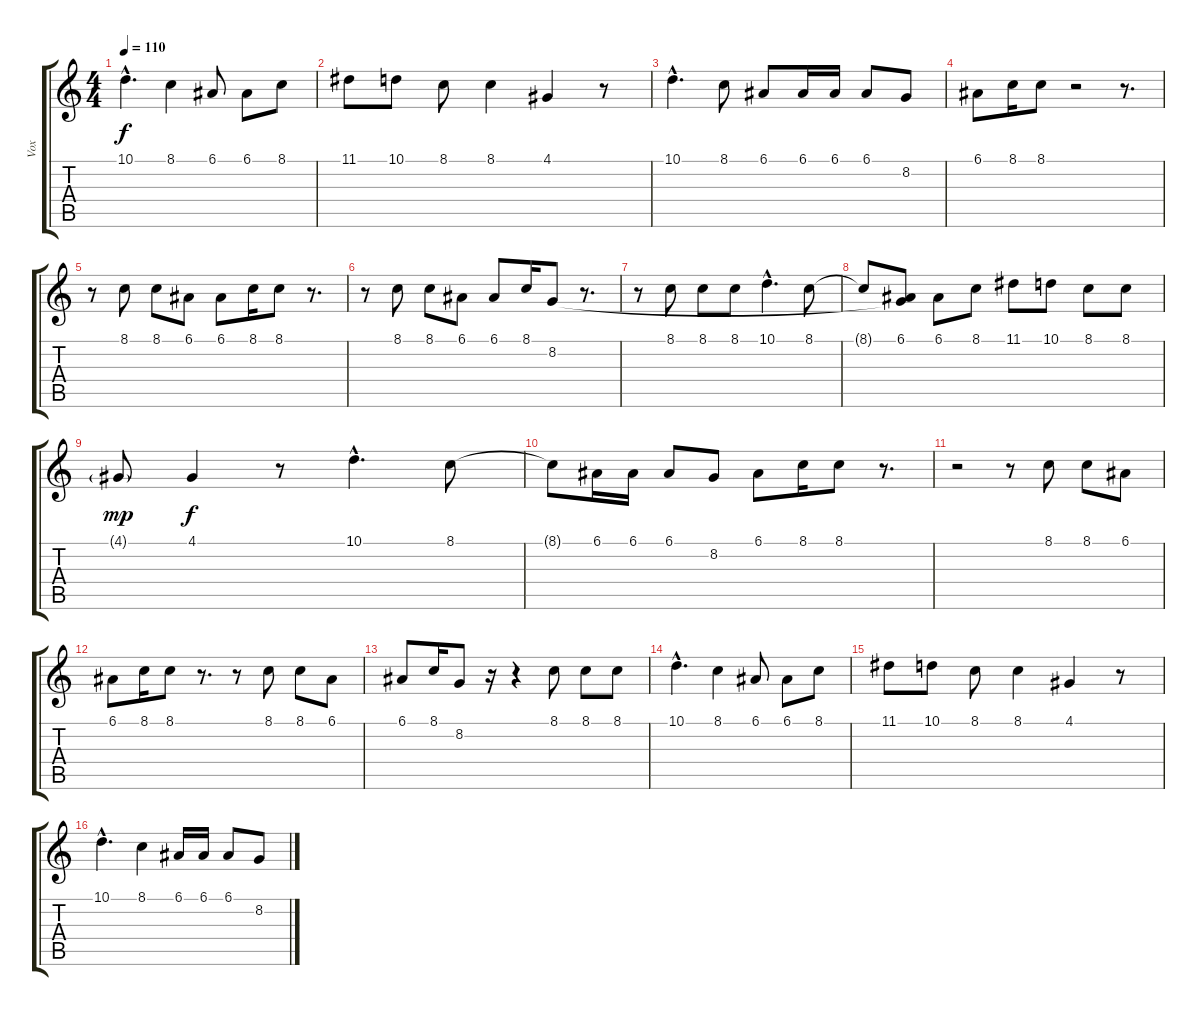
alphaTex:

\track ("Vox" "Vox") {instrument flute}
\staff {score tabs}
\tuning (E4 B3 G3 D3 A2 E2) {hide}
\ts (4 4)
\tempo 110
\clef g2
\ks c
10.1{hac}.4{d dy f} 8.1.4 6.1.8 6.1.8 8.1.8 |
11.1.8 10.1.8 8.1.8 8.1.4 4.1.4 r.8 |
10.1{hac}.4{d} 8.1.8 6.1.8 6.1.16 6.1.16 6.1.8 8.2.8 |
6.1.8 8.1.16 8.1.8 r.2 r.8{d} |
r.8 8.1.8 8.1.8 6.1.8 6.1.8 8.1.16 8.1.8 r.8{d} |
r.8 8.1.8 8.1.8 6.1.8 6.1.8 8.1.16 8.2.8 r.8{d} |
r.8 8.1.8 8.1.8 8.1.8 10.1{hac}.4{d} 8.1.8 |
8.1{t}.8 (6.1 8.2{t}).8 6.1.8 8.1.8 11.1.8 10.1.8 8.1.8 8.1.8 |
4.1{g}.8{dy mp} 4.1.4{dy f} r.8 10.1{hac}.4{d} 8.1.8 |
8.1{t}.8 6.1.16 6.1.16 6.1.8 8.2.8 6.1.8 8.1.16 8.1.8 r.8{d} |
r.2 r.8 8.1.8 8.1.8 6.1.8 |
6.1.8 8.1.16 8.1.8 r.8{d} r.8 8.1.8 8.1.8 6.1.8 |
6.1.8 8.1.16 8.2.8 r.16 r.4 8.1.8 8.1.8 8.1.8 |
10.1{hac}.4{d} 8.1.4 6.1.8 6.1.8 8.1.8 |
11.1.8 10.1.8 8.1.8 8.1.4 4.1.4 r.8 |
10.1{hac}.4{d} 8.1.4 6.1.16 6.1.16 6.1.8 8.2.8
